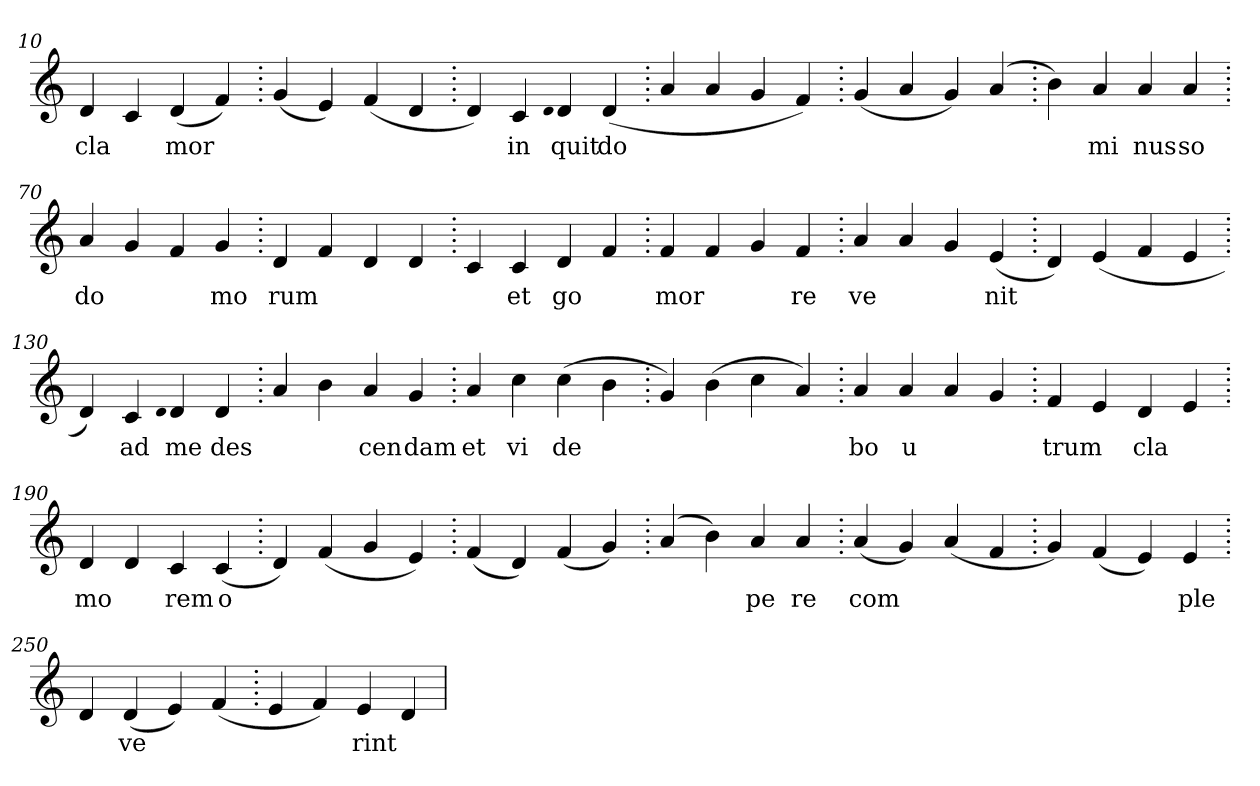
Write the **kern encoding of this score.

**kern	**text
*part1	*part1
*staff1	*staff1
*clefG2	*
=10.	=10.
4d	cla
4c	.
(>4d	mor
4f)	.
=20.	=20.
(>4g	.
4e)	.
(>4f	.
4d	.
=30.	=30.
4d)	.
4c	in
qqd	.
4d	quit
(>4d	do
=40.	=40.
4a	.
4a	.
4g	.
4f)	.
=50.	=50.
(>4g	.
4a	.
4g)	.
(>4a	.
=60.	=60.
4b)	.
4a	mi
4a	nus
4a	so
=70.	=70.
4a	do
4g	.
4f	.
4g	mo
=80.	=80.
4d	rum
4f	.
4d	.
4d	.
=90.	=90.
4c	.
4c	et
4d	go
4f	.
=100.	=100.
4f	mor
4f	.
4g	.
4f	re
=110.	=110.
4a	ve
4a	.
4g	.
(>4e	nit
=120.	=120.
4d)	.
(>4e	.
4f	.
4e	.
=130.	=130.
4d)	.
4c	ad
qqd	.
4d	me
4d	des
=140.	=140.
4a	.
4b	.
4a	cen
4g	dam
=150.	=150.
4a	et
4cc	vi
(>4cc	de
4b	.
=160.	=160.
4g)	.
(>4b	.
4cc	.
4a)	.
=170.	=170.
4a	bo
4a	u
4a	.
4g	.
=180.	=180.
4f	trum
4e	.
4d	cla
4e	.
=190.	=190.
4d	mo
4d	.
4c	rem
(>4c	o
=200.	=200.
4d)	.
(>4f	.
4g	.
4e)	.
=210.	=210.
(>4f	.
4d)	.
(>4f	.
4g)	.
=220.	=220.
(>4a	.
4b)	.
4a	pe
4a	re
=230.	=230.
(>4a	com
4g)	.
(>4a	.
4f	.
=240.	=240.
4g)	.
(>4f	.
4e)	.
4e	ple
=250.	=250.
4d	.
(>4d	ve
4e)	.
(>4f	.
=260.	=260.
4e	.
4f)	.
4e	rint
4d	.
=	=
*-	*-
